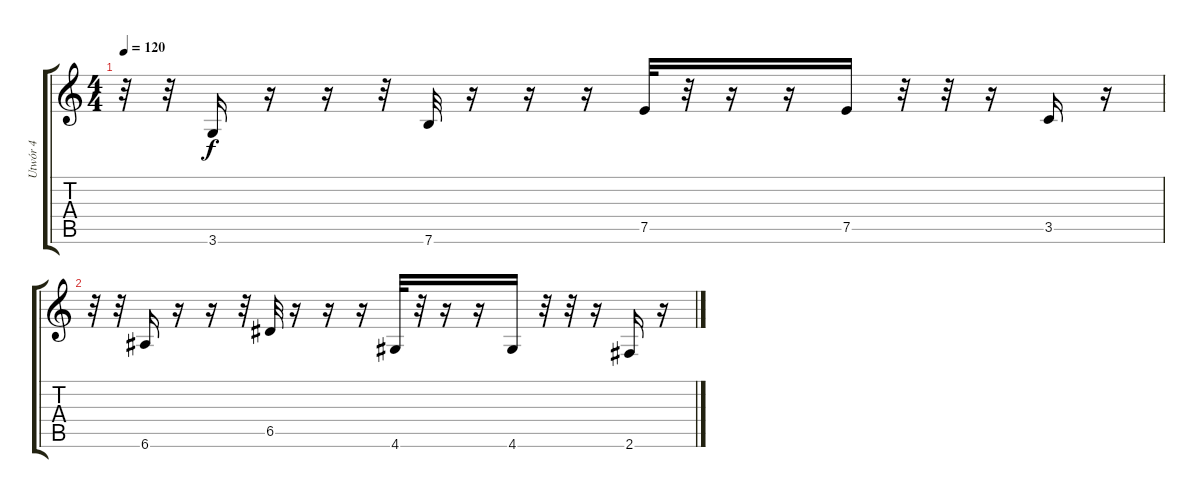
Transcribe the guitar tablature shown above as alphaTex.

\track ("Utwór 4" "Utwór 4") {instrument distortionguitar}
\staff {score tabs}
\tuning (E4 B3 G3 D3 A2 E2) {hide}
\ts (4 4)
\tempo 120
\clef g2
\ks c
r.32{dy f instrument distortionguitar} r.32 3.6.16 r.16 r.16 r.32 7.6.32 r.16 r.16 r.16 7.5.32 r.32 r.16 r.16 7.5.16 r.32 r.32 r.16 3.5.16 r.16 |
r.32 r.32 6.6.16 r.16 r.16 r.32 6.5.32 r.16 r.16 r.16 4.6.32 r.32 r.16 r.16 4.6.16 r.32 r.32 r.16 2.6.16 r.16
